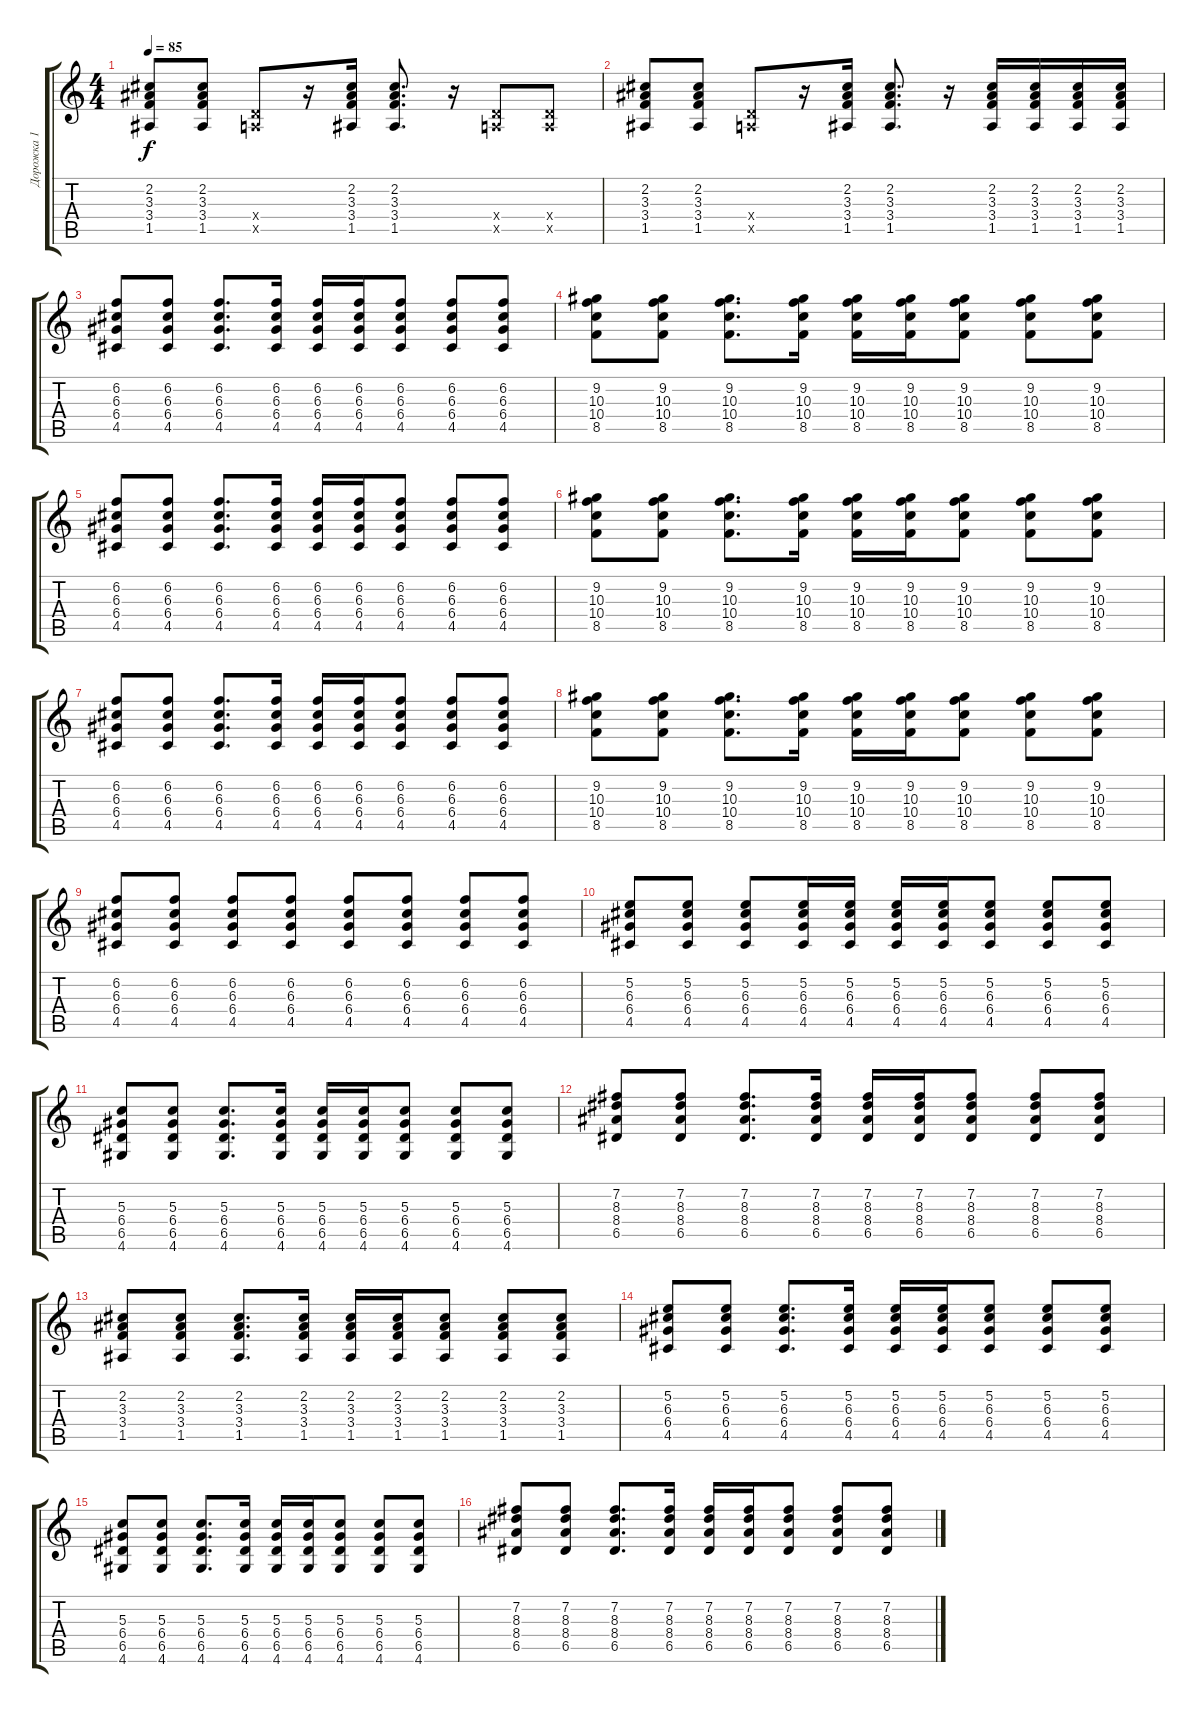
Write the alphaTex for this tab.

\track ("Дорожка 1" "Дорожка 1") {instrument acousticguitarsteel}
\staff {score tabs}
\tuning (E4 B3 G3 D3 A2 E2) {hide}
\ts (4 4)
\tempo 85
\clef g2
\ks c
(2.2 3.3 3.4 1.5).8{dy f} (2.2 3.3 3.4 1.5).8 (0.4{x} 0.5{x}).8 r.16 (2.2 3.3 3.4 1.5).16 (2.2 3.3 3.4 1.5).8{d} r.16 (0.4{x} 0.5{x}).8 (0.4{x} 0.5{x}).8 |
(2.2 3.3 3.4 1.5).8 (2.2 3.3 3.4 1.5).8 (0.4{x} 0.5{x}).8 r.16 (2.2 3.3 3.4 1.5).16 (2.2 3.3 3.4 1.5).8{d} r.16 (2.2 3.3 3.4 1.5).16 (2.2 3.3 3.4 1.5).16 (2.2 3.3 3.4 1.5).16 (2.2 3.3 3.4 1.5).16 |
(6.2 6.3 6.4 4.5).8 (6.2 6.3 6.4 4.5).8 (6.2 6.3 6.4 4.5).8{d} (6.2 6.3 6.4 4.5).16 (6.2 6.3 6.4 4.5).16 (6.2 6.3 6.4 4.5).16 (6.2 6.3 6.4 4.5).8 (6.2 6.3 6.4 4.5).8 (6.2 6.3 6.4 4.5).8 |
(9.2 10.3 10.4 8.5).8 (9.2 10.3 10.4 8.5).8 (9.2 10.3 10.4 8.5).8{d} (9.2 10.3 10.4 8.5).16 (9.2 10.3 10.4 8.5).16 (9.2 10.3 10.4 8.5).16 (9.2 10.3 10.4 8.5).8 (9.2 10.3 10.4 8.5).8 (9.2 10.3 10.4 8.5).8 |
(6.2 6.3 6.4 4.5).8 (6.2 6.3 6.4 4.5).8 (6.2 6.3 6.4 4.5).8{d} (6.2 6.3 6.4 4.5).16 (6.2 6.3 6.4 4.5).16 (6.2 6.3 6.4 4.5).16 (6.2 6.3 6.4 4.5).8 (6.2 6.3 6.4 4.5).8 (6.2 6.3 6.4 4.5).8 |
(9.2 10.3 10.4 8.5).8 (9.2 10.3 10.4 8.5).8 (9.2 10.3 10.4 8.5).8{d} (9.2 10.3 10.4 8.5).16 (9.2 10.3 10.4 8.5).16 (9.2 10.3 10.4 8.5).16 (9.2 10.3 10.4 8.5).8 (9.2 10.3 10.4 8.5).8 (9.2 10.3 10.4 8.5).8 |
(6.2 6.3 6.4 4.5).8 (6.2 6.3 6.4 4.5).8 (6.2 6.3 6.4 4.5).8{d} (6.2 6.3 6.4 4.5).16 (6.2 6.3 6.4 4.5).16 (6.2 6.3 6.4 4.5).16 (6.2 6.3 6.4 4.5).8 (6.2 6.3 6.4 4.5).8 (6.2 6.3 6.4 4.5).8 |
(9.2 10.3 10.4 8.5).8 (9.2 10.3 10.4 8.5).8 (9.2 10.3 10.4 8.5).8{d} (9.2 10.3 10.4 8.5).16 (9.2 10.3 10.4 8.5).16 (9.2 10.3 10.4 8.5).16 (9.2 10.3 10.4 8.5).8 (9.2 10.3 10.4 8.5).8 (9.2 10.3 10.4 8.5).8 |
(6.2 6.3 6.4 4.5).8 (6.2 6.3 6.4 4.5).8 (6.2 6.3 6.4 4.5).8 (6.2 6.3 6.4 4.5).8 (6.2 6.3 6.4 4.5).8 (6.2 6.3 6.4 4.5).8 (6.2 6.3 6.4 4.5).8 (6.2 6.3 6.4 4.5).8 |
(5.2 6.3 6.4 4.5).8 (5.2 6.3 6.4 4.5).8 (5.2 6.3 6.4 4.5).8 (5.2 6.3 6.4 4.5).16 (5.2 6.3 6.4 4.5).16 (5.2 6.3 6.4 4.5).16 (5.2 6.3 6.4 4.5).16 (5.2 6.3 6.4 4.5).8 (5.2 6.3 6.4 4.5).8 (5.2 6.3 6.4 4.5).8 |
(5.3 6.4 6.5 4.6).8 (5.3 6.4 6.5 4.6).8 (5.3 6.4 6.5 4.6).8{d} (5.3 6.4 6.5 4.6).16 (5.3 6.4 6.5 4.6).16 (5.3 6.4 6.5 4.6).16 (5.3 6.4 6.5 4.6).8 (5.3 6.4 6.5 4.6).8 (5.3 6.4 6.5 4.6).8 |
(7.2 8.3 8.4 6.5).8 (7.2 8.3 8.4 6.5).8 (7.2 8.3 8.4 6.5).8{d} (7.2 8.3 8.4 6.5).16 (7.2 8.3 8.4 6.5).16 (7.2 8.3 8.4 6.5).16 (7.2 8.3 8.4 6.5).8 (7.2 8.3 8.4 6.5).8 (7.2 8.3 8.4 6.5).8 |
(2.2 3.3 3.4 1.5).8 (2.2 3.3 3.4 1.5).8 (2.2 3.3 3.4 1.5).8{d} (2.2 3.3 3.4 1.5).16 (2.2 3.3 3.4 1.5).16 (2.2 3.3 3.4 1.5).16 (2.2 3.3 3.4 1.5).8 (2.2 3.3 3.4 1.5).8 (2.2 3.3 3.4 1.5).8 |
(5.2 6.3 6.4 4.5).8 (5.2 6.3 6.4 4.5).8 (5.2 6.3 6.4 4.5).8{d} (5.2 6.3 6.4 4.5).16 (5.2 6.3 6.4 4.5).16 (5.2 6.3 6.4 4.5).16 (5.2 6.3 6.4 4.5).8 (5.2 6.3 6.4 4.5).8 (5.2 6.3 6.4 4.5).8 |
(5.3 6.4 6.5 4.6).8 (5.3 6.4 6.5 4.6).8 (5.3 6.4 6.5 4.6).8{d} (5.3 6.4 6.5 4.6).16 (5.3 6.4 6.5 4.6).16 (5.3 6.4 6.5 4.6).16 (5.3 6.4 6.5 4.6).8 (5.3 6.4 6.5 4.6).8 (5.3 6.4 6.5 4.6).8 |
(7.2 8.3 8.4 6.5).8 (7.2 8.3 8.4 6.5).8 (7.2 8.3 8.4 6.5).8{d} (7.2 8.3 8.4 6.5).16 (7.2 8.3 8.4 6.5).16 (7.2 8.3 8.4 6.5).16 (7.2 8.3 8.4 6.5).8 (7.2 8.3 8.4 6.5).8 (7.2 8.3 8.4 6.5).8
